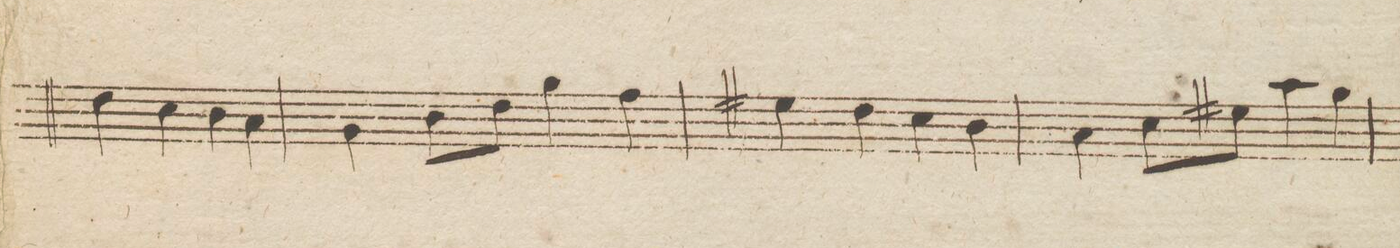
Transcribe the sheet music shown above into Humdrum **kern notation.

**kern	**dynam
*I"Viola.	*
*clefC3	*
*k[]	*
*met(c|)	*
*M2/2	*
4e\	.
4d\	.
4c\	.
4B\	.
=56	=56
4A\	.
8c\L	.
8e\J	.
4a\	.
4g\	.
=57	=57
4f#X\	.
4e\	.
4d\	.
4c\	.
=58	=58
4B\	.
8d\L	.
8f#X\J	.
4b\	.
4a\	.
=59	=59
*-	*-
